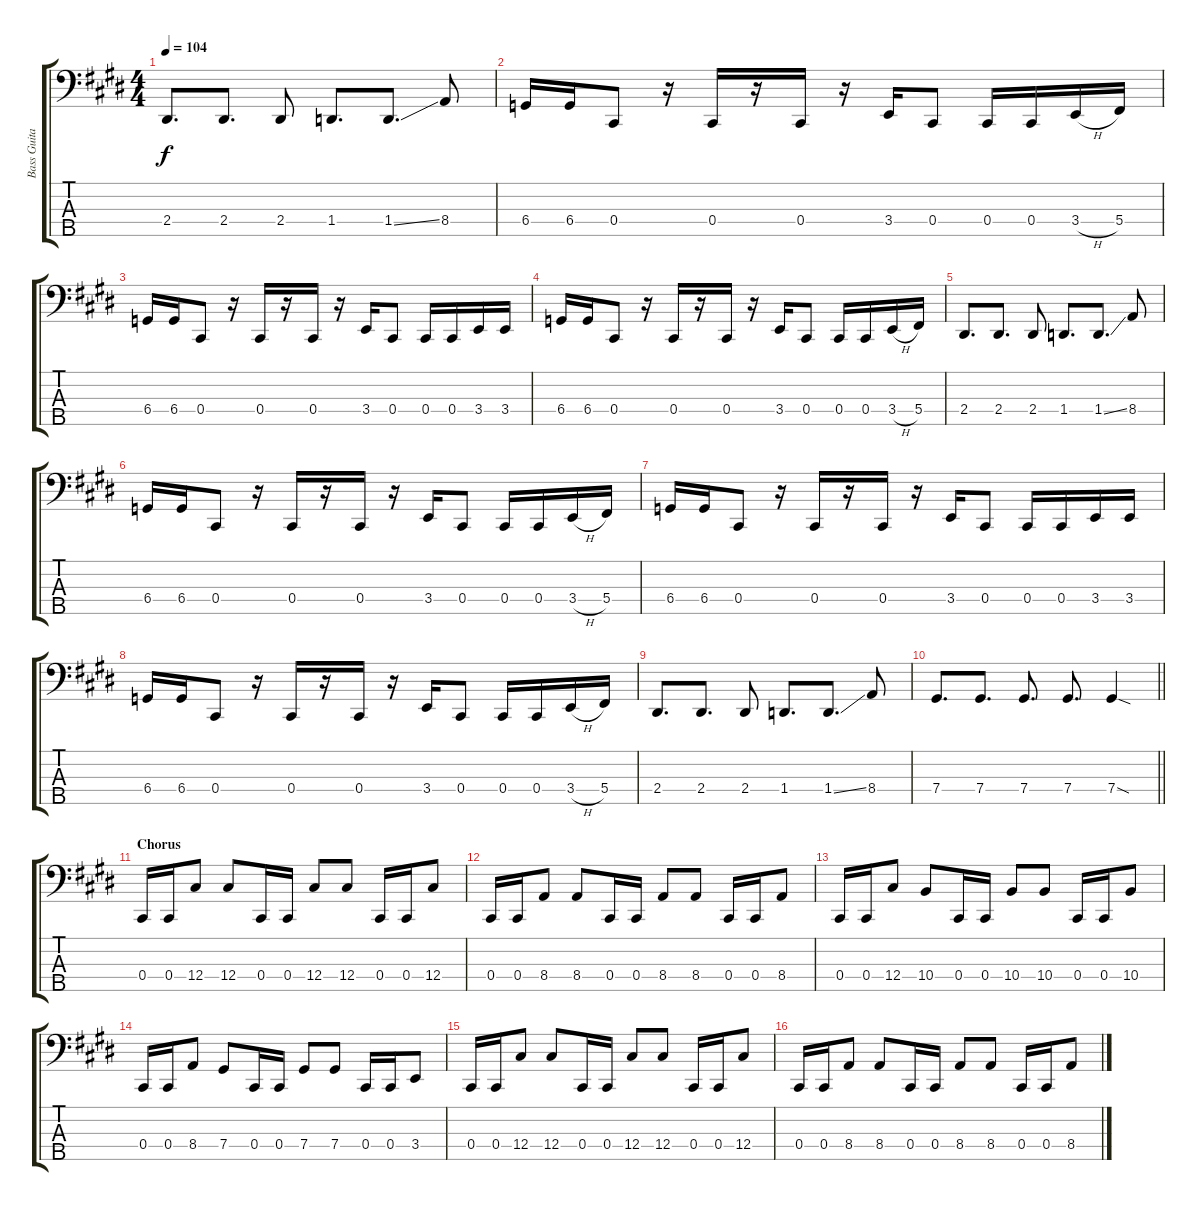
\track ("Bass Guitar" "Bass Guita") {instrument electricbasspick}
\staff {score tabs}
\tuning (Gb2 Db2 Ab1 Db1 Bb0) {hide}
\ts (4 4)
\tempo 104
\clef f4
\ks e
2.4.8{d dy f} 2.4.8{d} 2.4.8 1.4.8{d} 1.4{ss}.8{d} 8.4.8 |
6.4.16 6.4.16 0.4.8 r.16 0.4.16 r.16 0.4.16 r.16 3.4.16 0.4.8 0.4.16 0.4.16 3.4{h}.16 5.4.16 |
6.4.16 6.4.16 0.4.8 r.16 0.4.16 r.16 0.4.16 r.16 3.4.16 0.4.8 0.4.16 0.4.16 3.4.16 3.4.16 |
6.4.16 6.4.16 0.4.8 r.16 0.4.16 r.16 0.4.16 r.16 3.4.16 0.4.8 0.4.16 0.4.16 3.4{h}.16 5.4.16 |
2.4.8{d} 2.4.8{d} 2.4.8 1.4.8{d} 1.4{ss}.8{d} 8.4.8 |
6.4.16 6.4.16 0.4.8 r.16 0.4.16 r.16 0.4.16 r.16 3.4.16 0.4.8 0.4.16 0.4.16 3.4{h}.16 5.4.16 |
6.4.16 6.4.16 0.4.8 r.16 0.4.16 r.16 0.4.16 r.16 3.4.16 0.4.8 0.4.16 0.4.16 3.4.16 3.4.16 |
6.4.16 6.4.16 0.4.8 r.16 0.4.16 r.16 0.4.16 r.16 3.4.16 0.4.8 0.4.16 0.4.16 3.4{h}.16 5.4.16 |
2.4.8{d} 2.4.8{d} 2.4.8 1.4.8{d} 1.4{ss}.8{d} 8.4.8 |
\barLineRight lightlight
7.4.8{d} 7.4.8{d} 7.4.8{d} 7.4.8{d} 7.4{sod}.4 |
\section ("" "Chorus")
0.4.16 0.4.16 12.4.8 12.4.8 0.4.16 0.4.16 12.4.8 12.4.8 0.4.16 0.4.16 12.4.8 |
0.4.16 0.4.16 8.4.8 8.4.8 0.4.16 0.4.16 8.4.8 8.4.8 0.4.16 0.4.16 8.4.8 |
0.4.16 0.4.16 12.4.8 10.4.8 0.4.16 0.4.16 10.4.8 10.4.8 0.4.16 0.4.16 10.4.8 |
0.4.16 0.4.16 8.4.8 7.4.8 0.4.16 0.4.16 7.4.8 7.4.8 0.4.16 0.4.16 3.4.8 |
0.4.16 0.4.16 12.4.8 12.4.8 0.4.16 0.4.16 12.4.8 12.4.8 0.4.16 0.4.16 12.4.8 |
0.4.16 0.4.16 8.4.8 8.4.8 0.4.16 0.4.16 8.4.8 8.4.8 0.4.16 0.4.16 8.4.8
